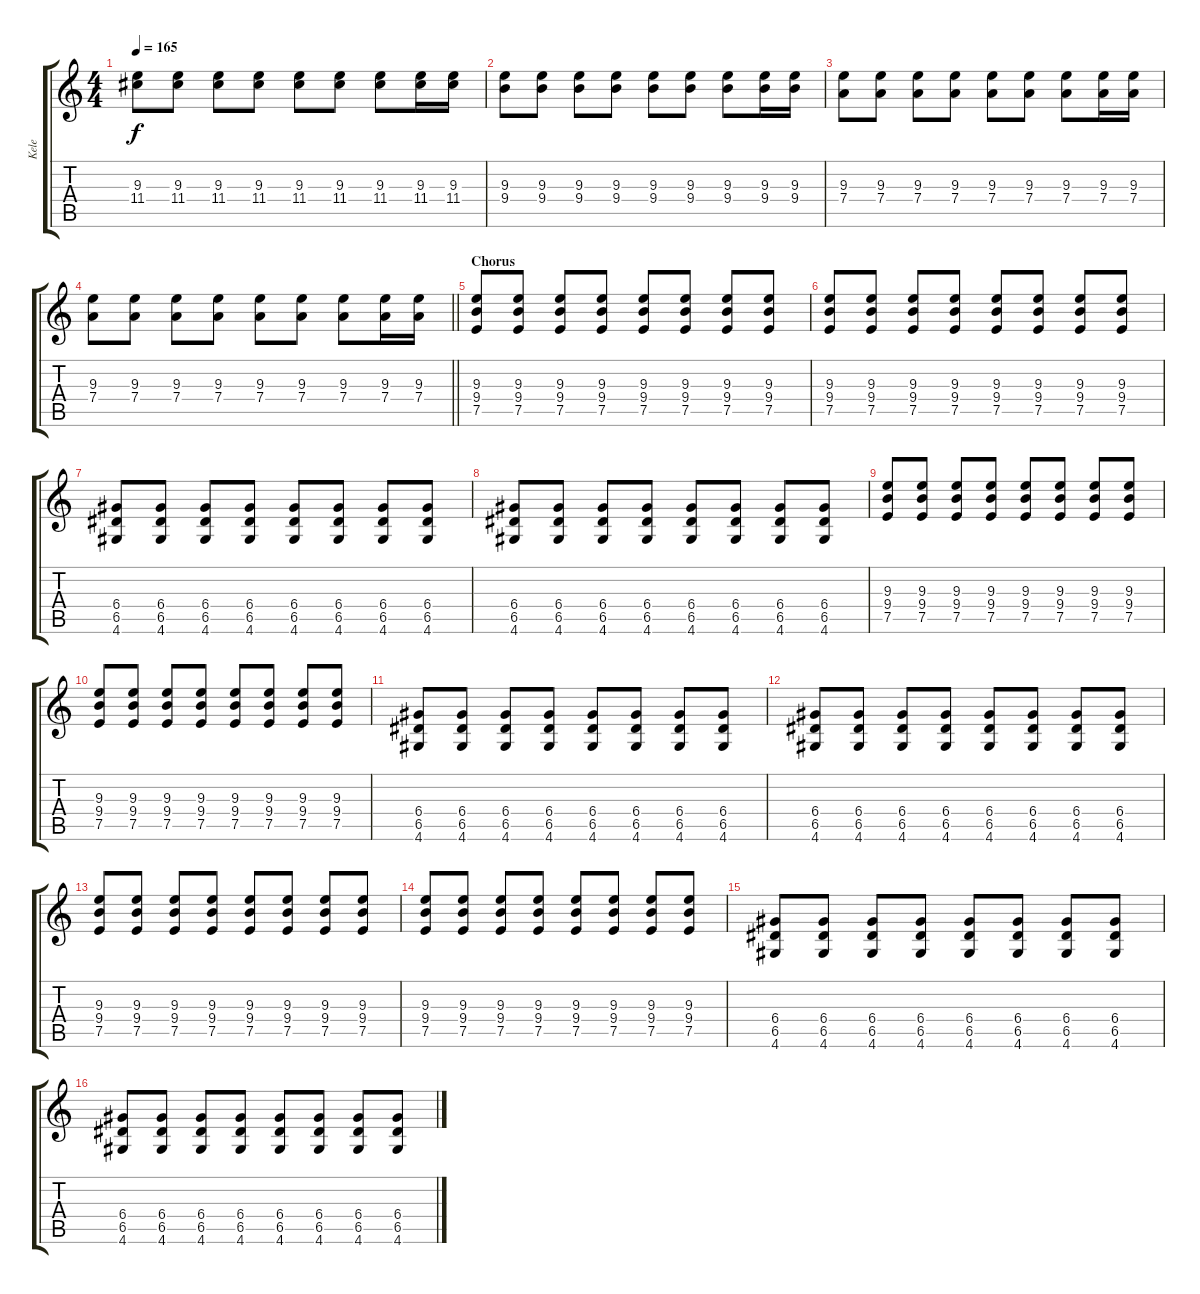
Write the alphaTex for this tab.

\track ("Kele" "Kele") {instrument electricguitarclean}
\staff {score tabs}
\tuning (E4 B3 G3 D3 A2 E2) {hide}
\ts (4 4)
\tempo 165
\clef g2
\ks c
(9.3 11.4).8{dy f} (9.3 11.4).8 (9.3 11.4).8 (9.3 11.4).8 (9.3 11.4).8 (9.3 11.4).8 (9.3 11.4).8 (9.3 11.4).16 (9.3 11.4).16 |
(9.3 9.4).8 (9.3 9.4).8 (9.3 9.4).8 (9.3 9.4).8 (9.3 9.4).8 (9.3 9.4).8 (9.3 9.4).8 (9.3 9.4).16 (9.3 9.4).16 |
(9.3 7.4).8 (9.3 7.4).8 (9.3 7.4).8 (9.3 7.4).8 (9.3 7.4).8 (9.3 7.4).8 (9.3 7.4).8 (9.3 7.4).16 (9.3 7.4).16 |
\barLineRight lightlight
(9.3 7.4).8 (9.3 7.4).8 (9.3 7.4).8 (9.3 7.4).8 (9.3 7.4).8 (9.3 7.4).8 (9.3 7.4).8 (9.3 7.4).16 (9.3 7.4).16 |
\section ("" "Chorus ")
(9.3 9.4 7.5).8{volume 16} (9.3 9.4 7.5).8 (9.3 9.4 7.5).8 (9.3 9.4 7.5).8 (9.3 9.4 7.5).8 (9.3 9.4 7.5).8 (9.3 9.4 7.5).8 (9.3 9.4 7.5).8 |
(9.3 9.4 7.5).8 (9.3 9.4 7.5).8 (9.3 9.4 7.5).8 (9.3 9.4 7.5).8 (9.3 9.4 7.5).8 (9.3 9.4 7.5).8 (9.3 9.4 7.5).8 (9.3 9.4 7.5).8 |
(6.4 6.5 4.6).8 (6.4 6.5 4.6).8 (6.4 6.5 4.6).8 (6.4 6.5 4.6).8 (6.4 6.5 4.6).8 (6.4 6.5 4.6).8 (6.4 6.5 4.6).8 (6.4 6.5 4.6).8 |
(6.4 6.5 4.6).8 (6.4 6.5 4.6).8 (6.4 6.5 4.6).8 (6.4 6.5 4.6).8 (6.4 6.5 4.6).8 (6.4 6.5 4.6).8 (6.4 6.5 4.6).8 (6.4 6.5 4.6).8 |
(9.3 9.4 7.5).8 (9.3 9.4 7.5).8 (9.3 9.4 7.5).8 (9.3 9.4 7.5).8 (9.3 9.4 7.5).8 (9.3 9.4 7.5).8 (9.3 9.4 7.5).8 (9.3 9.4 7.5).8 |
(9.3 9.4 7.5).8 (9.3 9.4 7.5).8 (9.3 9.4 7.5).8 (9.3 9.4 7.5).8 (9.3 9.4 7.5).8 (9.3 9.4 7.5).8 (9.3 9.4 7.5).8 (9.3 9.4 7.5).8 |
(6.4 6.5 4.6).8 (6.4 6.5 4.6).8 (6.4 6.5 4.6).8 (6.4 6.5 4.6).8 (6.4 6.5 4.6).8 (6.4 6.5 4.6).8 (6.4 6.5 4.6).8 (6.4 6.5 4.6).8 |
(6.4 6.5 4.6).8 (6.4 6.5 4.6).8 (6.4 6.5 4.6).8 (6.4 6.5 4.6).8 (6.4 6.5 4.6).8 (6.4 6.5 4.6).8 (6.4 6.5 4.6).8 (6.4 6.5 4.6).8 |
(9.3 9.4 7.5).8 (9.3 9.4 7.5).8 (9.3 9.4 7.5).8 (9.3 9.4 7.5).8 (9.3 9.4 7.5).8 (9.3 9.4 7.5).8 (9.3 9.4 7.5).8 (9.3 9.4 7.5).8 |
(9.3 9.4 7.5).8 (9.3 9.4 7.5).8 (9.3 9.4 7.5).8 (9.3 9.4 7.5).8 (9.3 9.4 7.5).8 (9.3 9.4 7.5).8 (9.3 9.4 7.5).8 (9.3 9.4 7.5).8 |
(6.4 6.5 4.6).8 (6.4 6.5 4.6).8 (6.4 6.5 4.6).8 (6.4 6.5 4.6).8 (6.4 6.5 4.6).8 (6.4 6.5 4.6).8 (6.4 6.5 4.6).8 (6.4 6.5 4.6).8 |
(6.4 6.5 4.6).8 (6.4 6.5 4.6).8 (6.4 6.5 4.6).8 (6.4 6.5 4.6).8 (6.4 6.5 4.6).8 (6.4 6.5 4.6).8 (6.4 6.5 4.6).8 (6.4 6.5 4.6).8
